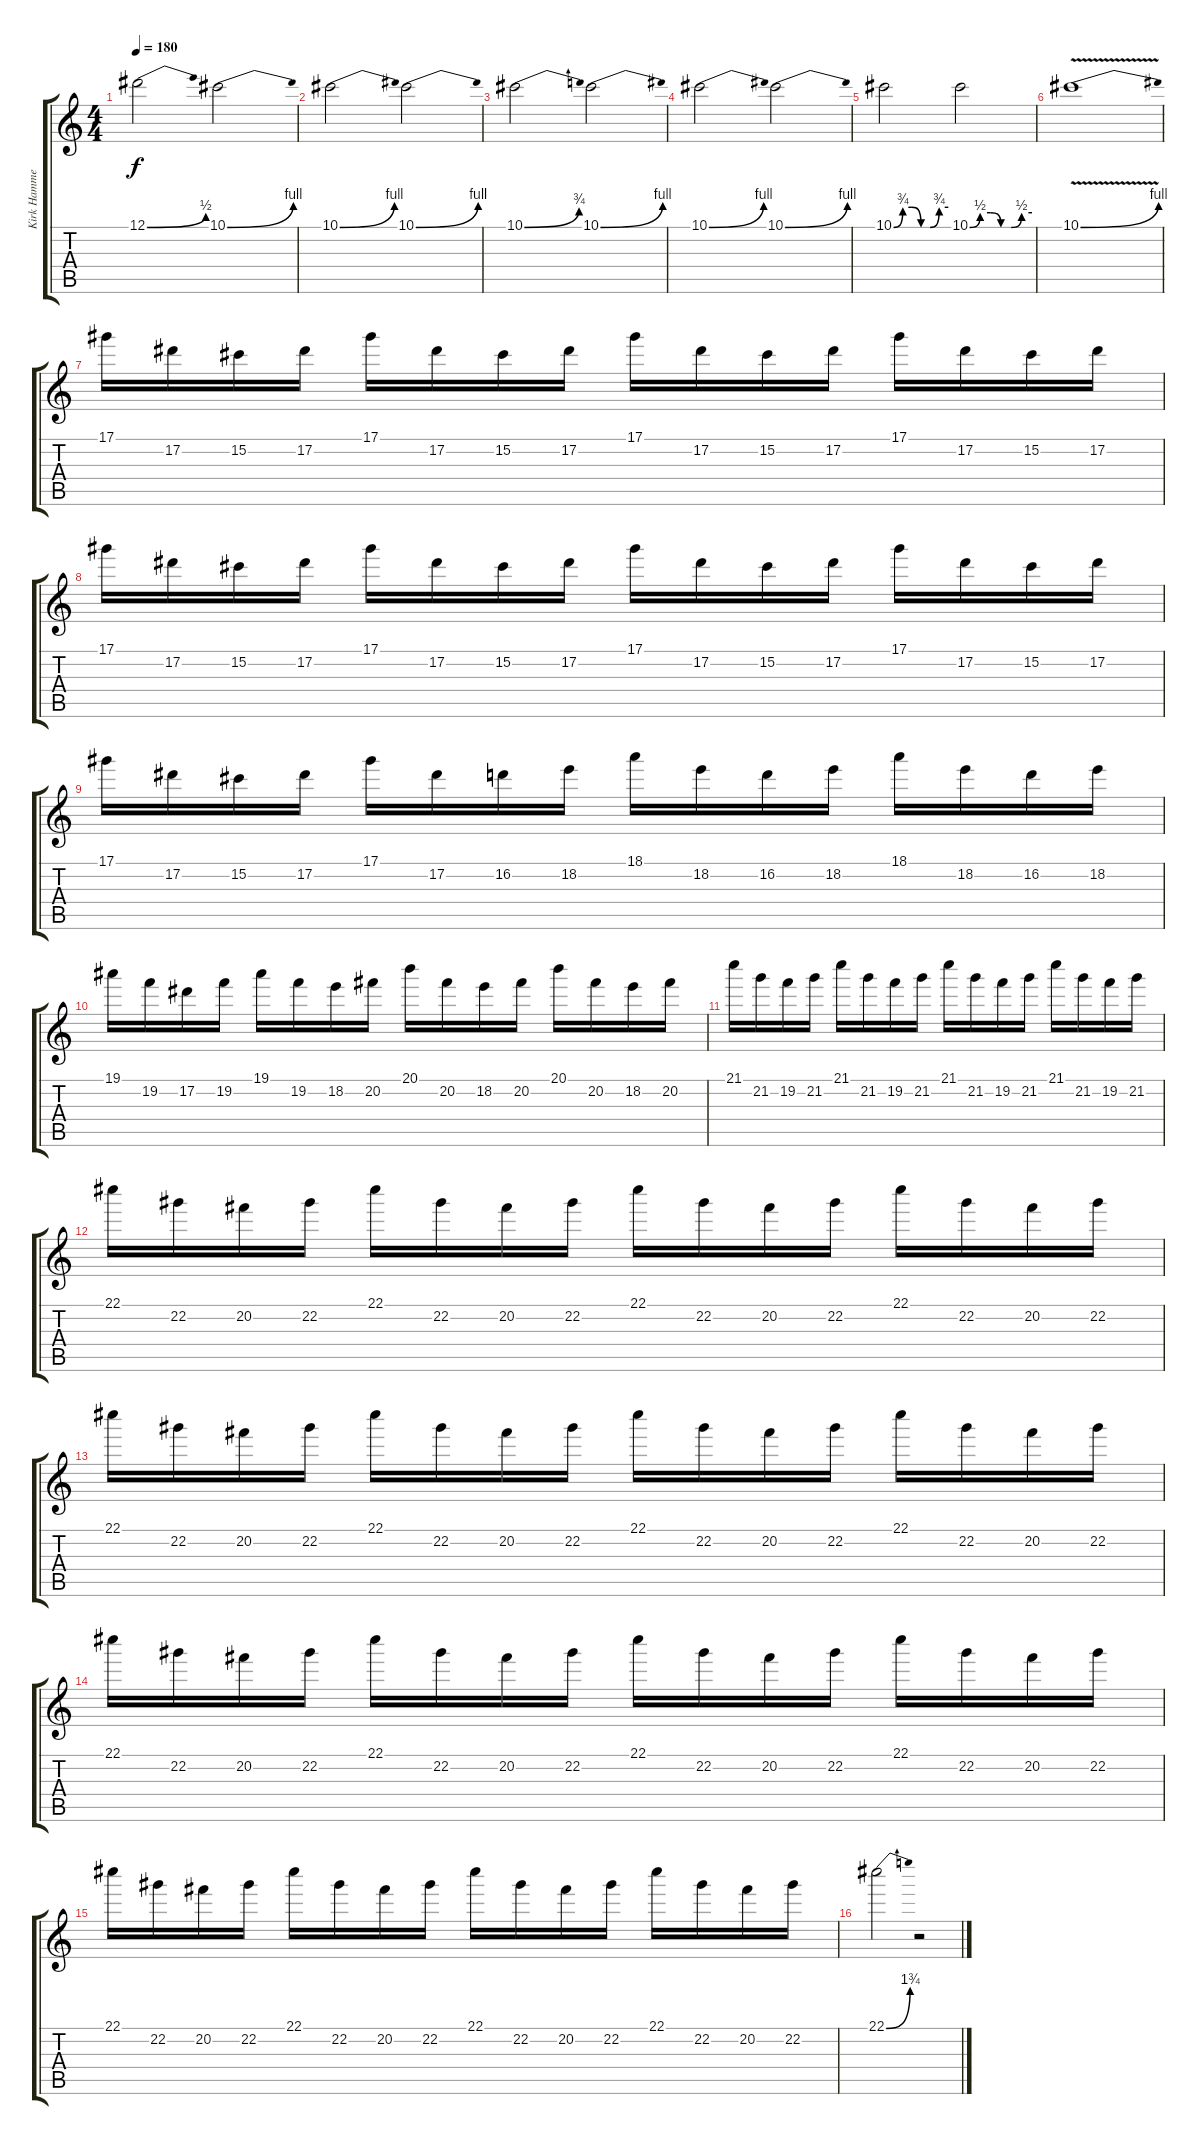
\track ("Kirk Hammet " "Kirk Hamme") {instrument distortionguitar}
\staff {score tabs}
\tuning (Eb4 Bb3 Gb3 Db3 Ab2 Eb2) {hide}
\ts (4 4)
\tempo 180
\clef g2
\ks c
12.1{be (bend 0 0 60 2)}.2{dy f} 10.1{be (bend 0 0 60 4)}.2 |
10.1{be (bend 0 0 60 4)}.2 10.1{be (bend 0 0 60 4)}.2 |
10.1{be (bend 0 0 60 3)}.2 10.1{be (bend 0 0 60 4)}.2 |
10.1{be (bend 0 0 60 4)}.2 10.1{be (bend 0 0 60 4)}.2 |
10.1{be (custom 0 0 10 3 20 3 30 0 40 0 50 3 60 3)}.2 10.1{be (custom 0 0 10 2 20 2 30 0 40 0 50 2 60 2)}.2 |
10.1{be (bend 0 0 60 4) v}.1 |
17.1.16 17.2.16 15.2.16 17.2.16 17.1.16 17.2.16 15.2.16 17.2.16 17.1.16 17.2.16 15.2.16 17.2.16 17.1.16 17.2.16 15.2.16 17.2.16 |
17.1.16 17.2.16 15.2.16 17.2.16 17.1.16 17.2.16 15.2.16 17.2.16 17.1.16 17.2.16 15.2.16 17.2.16 17.1.16 17.2.16 15.2.16 17.2.16 |
17.1.16 17.2.16 15.2.16 17.2.16 17.1.16 17.2.16 16.2.16 18.2.16 18.1.16 18.2.16 16.2.16 18.2.16 18.1.16 18.2.16 16.2.16 18.2.16 |
19.1.16 19.2.16 17.2.16 19.2.16 19.1.16 19.2.16 18.2.16 20.2.16 20.1.16 20.2.16 18.2.16 20.2.16 20.1.16 20.2.16 18.2.16 20.2.16 |
21.1.16 21.2.16 19.2.16 21.2.16 21.1.16 21.2.16 19.2.16 21.2.16 21.1.16 21.2.16 19.2.16 21.2.16 21.1.16 21.2.16 19.2.16 21.2.16 |
22.1.16 22.2.16 20.2.16 22.2.16 22.1.16 22.2.16 20.2.16 22.2.16 22.1.16 22.2.16 20.2.16 22.2.16 22.1.16 22.2.16 20.2.16 22.2.16 |
22.1.16 22.2.16 20.2.16 22.2.16 22.1.16 22.2.16 20.2.16 22.2.16 22.1.16 22.2.16 20.2.16 22.2.16 22.1.16 22.2.16 20.2.16 22.2.16 |
22.1.16 22.2.16 20.2.16 22.2.16 22.1.16 22.2.16 20.2.16 22.2.16 22.1.16 22.2.16 20.2.16 22.2.16 22.1.16 22.2.16 20.2.16 22.2.16 |
22.1.16 22.2.16 20.2.16 22.2.16 22.1.16 22.2.16 20.2.16 22.2.16 22.1.16 22.2.16 20.2.16 22.2.16 22.1.16 22.2.16 20.2.16 22.2.16 |
22.1{be (bend 0 0 60 7)}.2 r.2
